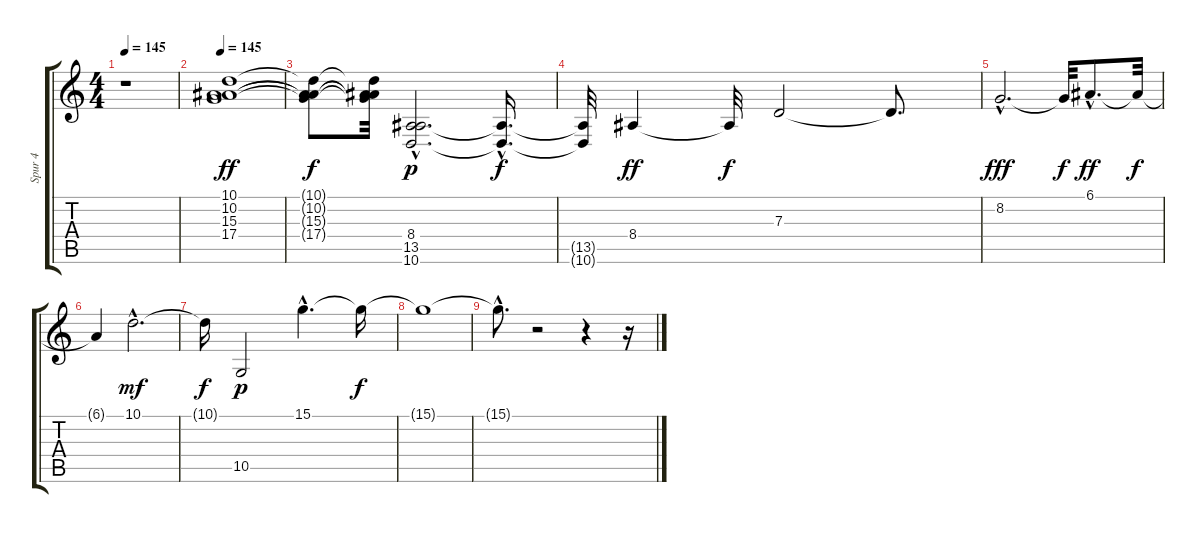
\track ("Spur 4" "Spur 4") {instrument pad8sweep}
\staff {score tabs}
\tuning (E4 B3 G3 D3 A2 E2) {hide}
\ts (4 4)
\tempo 145
\clef g2
\ks c
r.1{dy ff instrument pad8sweep} |
\tempo 145
(10.1 10.2 15.3 17.4).1 |
(10.1{t} 10.2{t} 15.3{t} 17.4{t}).8{dy f} (10.1{t} 10.2{t} 15.3{t} 17.4{t}).32 (8.4{hac} 13.5{hac} 10.6{hac}).2{d dy p} (13.5{hac t} 10.6{hac t}).16{d dy f} |
(13.5{t} 10.6{t}).32 8.4.4{dy ff} 8.4{t}.32{dy f} 7.3.2 7.3{t}.8{d} |
8.2{hac}.2{d dy fff} 8.2{t}.32{dy f} 6.1{hac}.8{d dy ff} 6.1{t}.32{dy f} |
6.1{t}.4 10.1{hac}.2{d dy mf} |
10.1{t}.16{dy f} 10.5.2{dy p} 15.1{hac}.4{d} 15.1{t}.16{dy f} |
15.1{t}.1 |
15.1{hac t}.8{d} r.2 r.4 r.16
